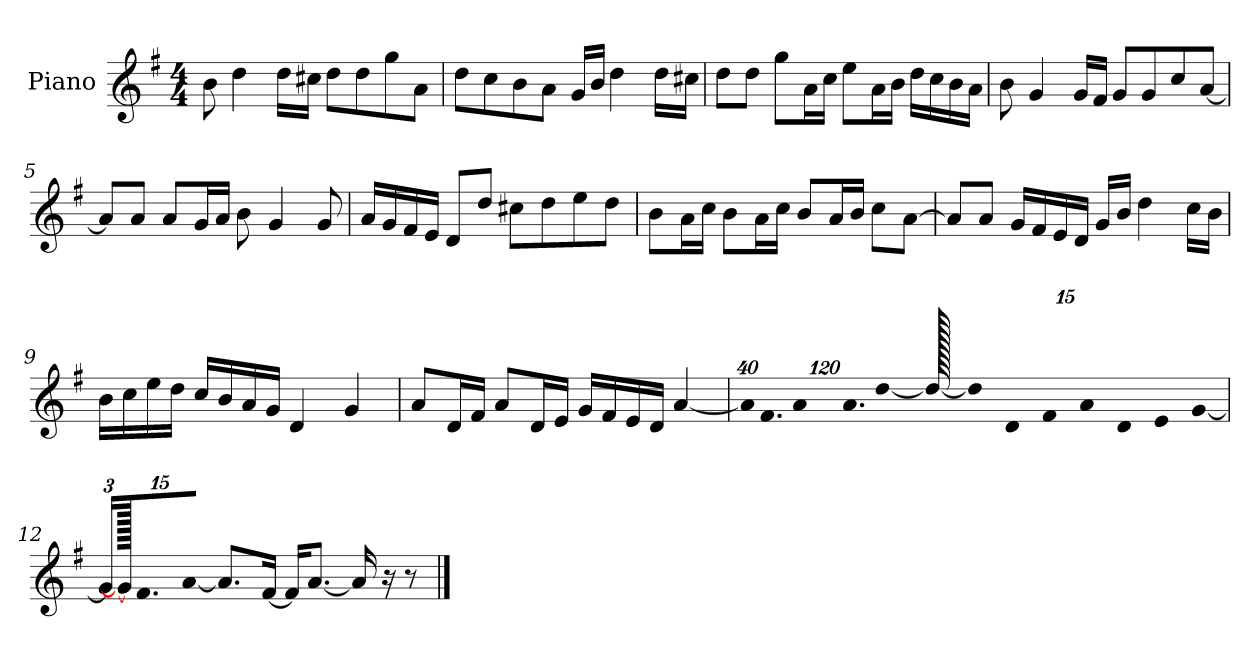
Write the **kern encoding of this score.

**kern
*part1
*staff1
*I"Piano
*I'P-no
*clefG2
*k[f#]
*M4/4
*MM90
=1
8b\
4dd\
16dd\LL
16cc#X\JJ
8dd\L
8dd\
8gg\
8a\J
=2
8dd\L
8cc\
8b\
8a\J
16g/LL
16b/JJ
4dd\
16dd\LL
16cc#X\JJ
=3
8dd\L
8dd\J
8gg\L
16a\L
16cc\JJ
8ee\L
16a\L
16b\JJ
16dd\LL
16cc\
16b\
16a\JJ
=4
8b\
4g/
16g/LL
16f#/JJ
8g/L
8g/
8cc/
[8a/J
!!LO:LB:g=z
=5
8a/L]
8a/J
8a/L
16g/L
16a/JJ
8b\
4g/
8g/
=6
16a/LL
16g/
16f#/
16e/JJ
8d/L
8dd/J
8cc#X\L
8dd\
8ee\
8dd\J
=7
8b\L
16a\L
16cc\JJ
8b\L
16a\L
16cc\JJ
8b/L
16a/L
16b/JJ
8cc\L
[8a\J
=8
8a/L]
8a/J
16g/LL
16f#/
16e/
16d/JJ
16g/LL
16b/JJ
4dd\
16cc\LL
16b\JJ
!!LO:LB:g=z
=9
16b\LL
16cc\
16ee\
16dd\JJ
16cc/LL
16b/
16a/
16g/JJ
4d/
4g/
=10
8a/L
16d/L
16f#/JJ
8a/L
16d/L
16e/JJ
16g/LL
16f#/
16e/
16d/JJ
[4a/
=11
*Xbrackettup
!LO:N:vis=32
640%23a/KLL]
!LO:N:vis=16.
960%103f#/J
!LO:N:vis=8
960%137a/
!LO:N:vis=16.
960%103a/L
[384%41dd/J
1920dd/_
!LO:N:vis=32
640%23dd/KLL]
!LO:N:vis=16
1920%137d/
!LO:N:vis=32
640%23f#/JK
!LO:N:vis=8
960%137a/
!LO:N:vis=16
1920%137d/L
!LO:N:vis=32
640%23e/K
[160%17g/J
!!LO:LB:g=z
=12
24g/KL]
960g/_
12.f#/
[12a/J
8.a/L]
[16f#/Jk
16f#/KL]
[8.a/J
16a/]
16r
8r
==
*-
